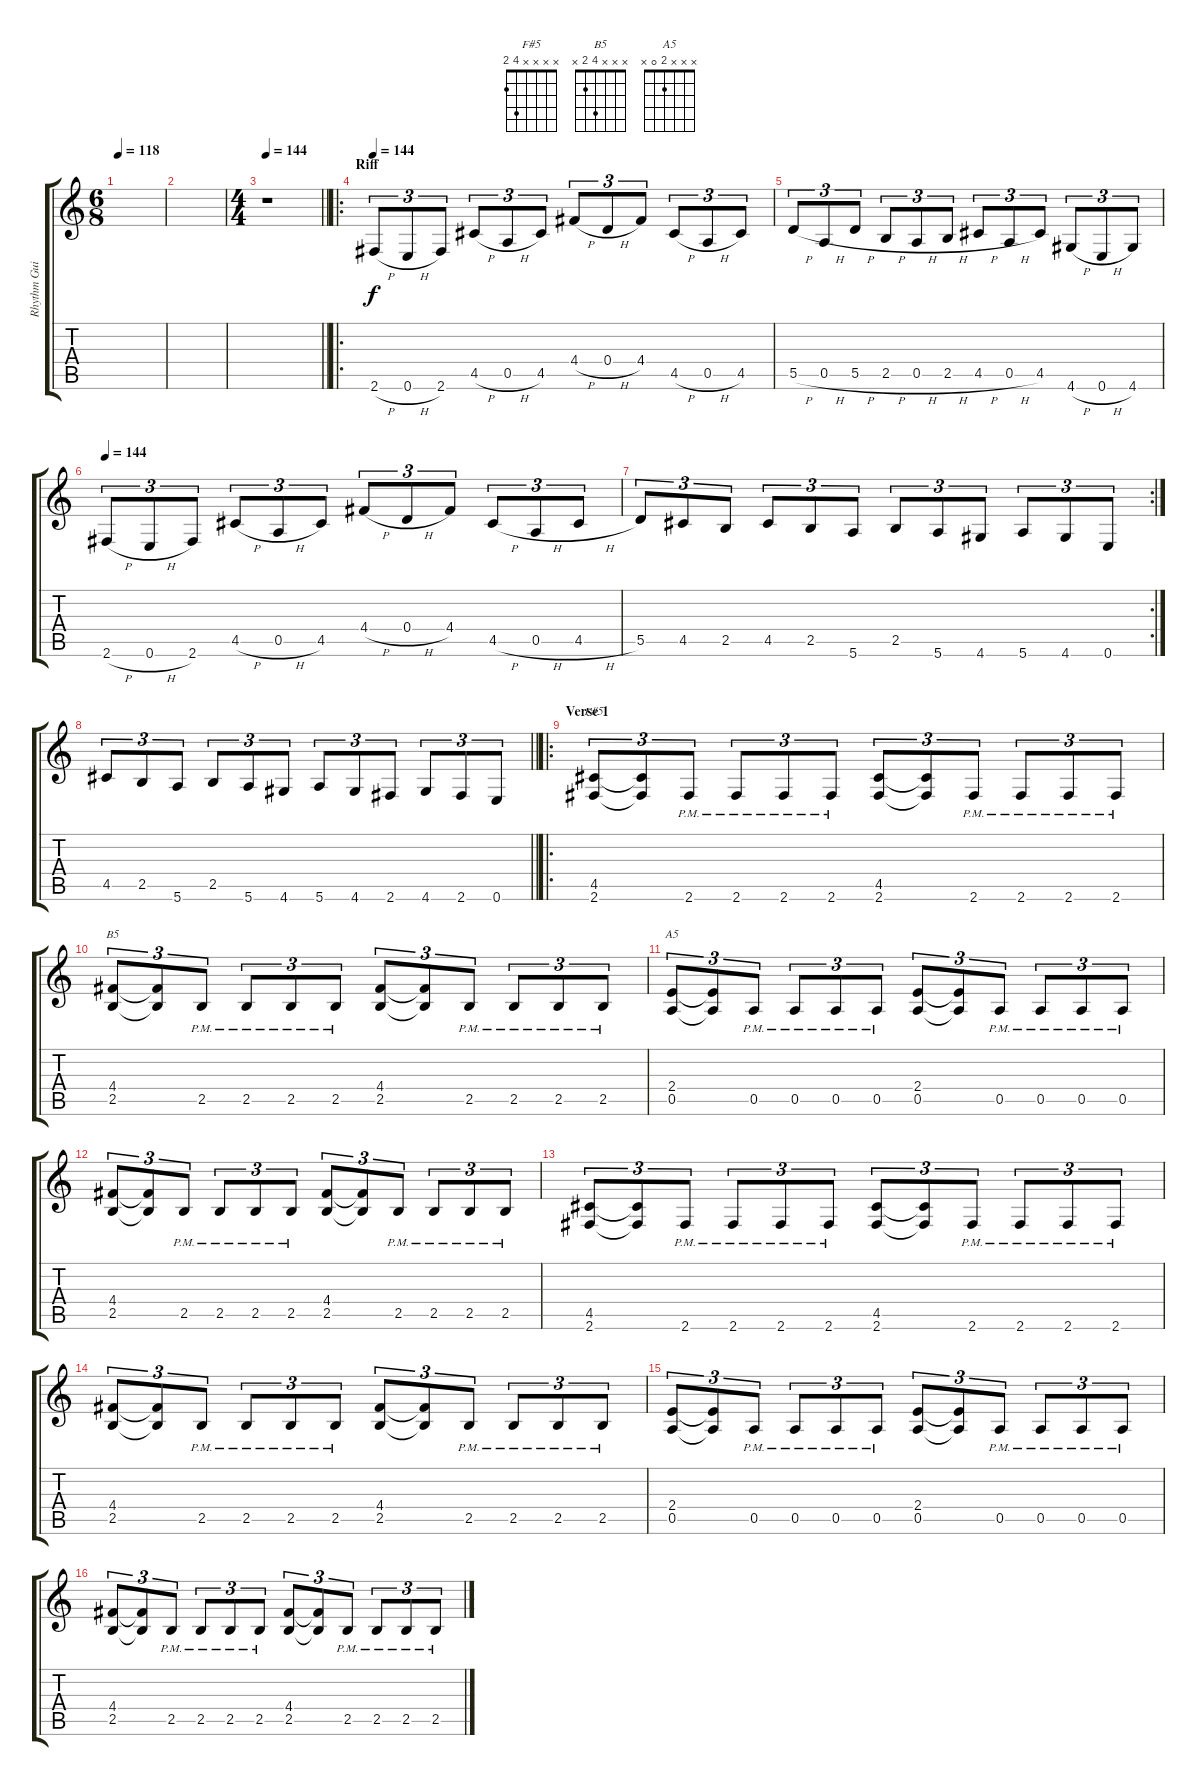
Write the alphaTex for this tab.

\track ("Rhythm Guitar" "Rhythm Gui") {instrument overdrivenguitar}
\staff {score tabs}
\tuning (E4 B3 G3 D3 A2 E2) {hide}
\chord ("F#5" x x x x 4 2)
\chord ("B5" x x x 4 2 x)
\chord ("A5" x x x 2 0 x)
\ts (6 8)
\tempo 118
\clef g2
\ks c
|
|
\ts (4 4)
\tempo 144
\barLineRight lightlight
r.1{instrument distortionguitar} |
\ro
\section ("" "Riff")
\tempo 144
2.6{h}.8{tu (3 2) instrument distortionguitar} 0.6{h}.8{tu (3 2)} 2.6.8{tu (3 2)} 4.5{h}.8{tu (3 2)} 0.5{h}.8{tu (3 2)} 4.5.8{tu (3 2)} 4.4{h}.8{tu (3 2)} 0.4{h}.8{tu (3 2)} 4.4.8{tu (3 2)} 4.5{h}.8{tu (3 2)} 0.5{h}.8{tu (3 2)} 4.5.8{tu (3 2)} |
5.5{h}.8{tu (3 2)} 0.5{h}.8{tu (3 2)} 5.5{h}.8{tu (3 2)} 2.5{h}.8{tu (3 2)} 0.5{h}.8{tu (3 2)} 2.5{h}.8{tu (3 2)} 4.5{h}.8{tu (3 2)} 0.5{h}.8{tu (3 2)} 4.5.8{tu (3 2)} 4.6{h}.8{tu (3 2)} 0.6{h}.8{tu (3 2)} 4.6.8{tu (3 2)} |
\tempo 144
2.6{h}.8{tu (3 2) instrument distortionguitar} 0.6{h}.8{tu (3 2)} 2.6.8{tu (3 2)} 4.5{h}.8{tu (3 2)} 0.5{h}.8{tu (3 2)} 4.5.8{tu (3 2)} 4.4{h}.8{tu (3 2)} 0.4{h}.8{tu (3 2)} 4.4.8{tu (3 2)} 4.5{h}.8{tu (3 2)} 0.5{h}.8{tu (3 2)} 4.5{h}.8{tu (3 2)} |
\rc 2
5.5.8{tu (3 2)} 4.5.8{tu (3 2)} 2.5.8{tu (3 2)} 4.5.8{tu (3 2)} 2.5.8{tu (3 2)} 5.6.8{tu (3 2)} 2.5.8{tu (3 2)} 5.6.8{tu (3 2)} 4.6.8{tu (3 2)} 5.6.8{tu (3 2)} 4.6.8{tu (3 2)} 0.6.8{tu (3 2)} |
\barLineRight lightlight
4.5.8{tu (3 2)} 2.5.8{tu (3 2)} 5.6.8{tu (3 2)} 2.5.8{tu (3 2)} 5.6.8{tu (3 2)} 4.6.8{tu (3 2)} 5.6.8{tu (3 2)} 4.6.8{tu (3 2)} 2.6.8{tu (3 2)} 4.6.8{tu (3 2)} 2.6.8{tu (3 2)} 0.6.8{tu (3 2)} |
\ro
\section ("" "Verse 1")
(4.5 2.6).8{tu (3 2) ch "F#5"} (4.5{t} 2.6{t}).8{tu (3 2)} 2.6{pm}.8{tu (3 2)} 2.6{pm}.8{tu (3 2)} 2.6{pm}.8{tu (3 2)} 2.6{pm}.8{tu (3 2)} (4.5 2.6).8{tu (3 2)} (4.5{t} 2.6{t}).8{tu (3 2)} 2.6{pm}.8{tu (3 2)} 2.6{pm}.8{tu (3 2)} 2.6{pm}.8{tu (3 2)} 2.6{pm}.8{tu (3 2)} |
(4.4 2.5).8{tu (3 2) ch "B5"} (4.4{t} 2.5{t}).8{tu (3 2)} 2.5{pm}.8{tu (3 2)} 2.5{pm}.8{tu (3 2)} 2.5{pm}.8{tu (3 2)} 2.5{pm}.8{tu (3 2)} (4.4 2.5).8{tu (3 2)} (4.4{t} 2.5{t}).8{tu (3 2)} 2.5{pm}.8{tu (3 2)} 2.5{pm}.8{tu (3 2)} 2.5{pm}.8{tu (3 2)} 2.5{pm}.8{tu (3 2)} |
(2.4 0.5).8{tu (3 2) ch "A5"} (2.4{t} 0.5{t}).8{tu (3 2)} 0.5{pm}.8{tu (3 2)} 0.5{pm}.8{tu (3 2)} 0.5{pm}.8{tu (3 2)} 0.5{pm}.8{tu (3 2)} (2.4 0.5).8{tu (3 2)} (2.4{t} 0.5{t}).8{tu (3 2)} 0.5{pm}.8{tu (3 2)} 0.5{pm}.8{tu (3 2)} 0.5{pm}.8{tu (3 2)} 0.5{pm}.8{tu (3 2)} |
(4.4 2.5).8{tu (3 2)} (4.4{t} 2.5{t}).8{tu (3 2)} 2.5{pm}.8{tu (3 2)} 2.5{pm}.8{tu (3 2)} 2.5{pm}.8{tu (3 2)} 2.5{pm}.8{tu (3 2)} (4.4 2.5).8{tu (3 2)} (4.4{t} 2.5{t}).8{tu (3 2)} 2.5{pm}.8{tu (3 2)} 2.5{pm}.8{tu (3 2)} 2.5{pm}.8{tu (3 2)} 2.5{pm}.8{tu (3 2)} |
(4.5 2.6).8{tu (3 2)} (4.5{t} 2.6{t}).8{tu (3 2)} 2.6{pm}.8{tu (3 2)} 2.6{pm}.8{tu (3 2)} 2.6{pm}.8{tu (3 2)} 2.6{pm}.8{tu (3 2)} (4.5 2.6).8{tu (3 2)} (4.5{t} 2.6{t}).8{tu (3 2)} 2.6{pm}.8{tu (3 2)} 2.6{pm}.8{tu (3 2)} 2.6{pm}.8{tu (3 2)} 2.6{pm}.8{tu (3 2)} |
(4.4 2.5).8{tu (3 2)} (4.4{t} 2.5{t}).8{tu (3 2)} 2.5{pm}.8{tu (3 2)} 2.5{pm}.8{tu (3 2)} 2.5{pm}.8{tu (3 2)} 2.5{pm}.8{tu (3 2)} (4.4 2.5).8{tu (3 2)} (4.4{t} 2.5{t}).8{tu (3 2)} 2.5{pm}.8{tu (3 2)} 2.5{pm}.8{tu (3 2)} 2.5{pm}.8{tu (3 2)} 2.5{pm}.8{tu (3 2)} |
(2.4 0.5).8{tu (3 2)} (2.4{t} 0.5{t}).8{tu (3 2)} 0.5{pm}.8{tu (3 2)} 0.5{pm}.8{tu (3 2)} 0.5{pm}.8{tu (3 2)} 0.5{pm}.8{tu (3 2)} (2.4 0.5).8{tu (3 2)} (2.4{t} 0.5{t}).8{tu (3 2)} 0.5{pm}.8{tu (3 2)} 0.5{pm}.8{tu (3 2)} 0.5{pm}.8{tu (3 2)} 0.5{pm}.8{tu (3 2)} |
(4.4 2.5).8{tu (3 2)} (4.4{t} 2.5{t}).8{tu (3 2)} 2.5{pm}.8{tu (3 2)} 2.5{pm}.8{tu (3 2)} 2.5{pm}.8{tu (3 2)} 2.5{pm}.8{tu (3 2)} (4.4 2.5).8{tu (3 2)} (4.4{t} 2.5{t}).8{tu (3 2)} 2.5{pm}.8{tu (3 2)} 2.5{pm}.8{tu (3 2)} 2.5{pm}.8{tu (3 2)} 2.5{pm}.8{tu (3 2)}
